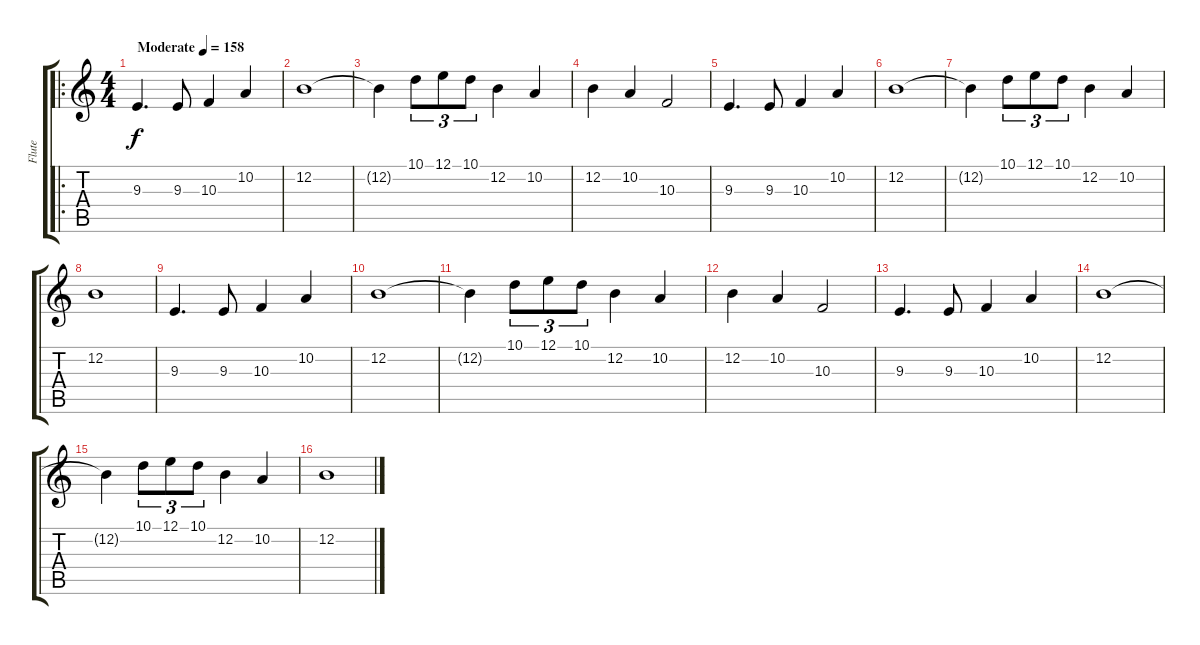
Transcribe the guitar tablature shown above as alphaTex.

\track ("Flute" "Flute") {instrument flute}
\staff {score tabs}
\tuning (E4 B3 G3 D3 A2 E2) {hide}
\ro
\ts (4 4)
\tempo (158 "Moderate")
\clef g2
\ks c
9.3.4{d dy f instrument flute} 9.3.8 10.3.4 10.2.4 |
12.2.1 |
12.2{t}.4 10.1.8{tu (3 2)} 12.1.8{tu (3 2)} 10.1.8{tu (3 2)} 12.2.4 10.2.4 |
12.2.4 10.2.4 10.3.2 |
9.3.4{d} 9.3.8 10.3.4 10.2.4 |
12.2.1 |
12.2{t}.4 10.1.8{tu (3 2)} 12.1.8{tu (3 2)} 10.1.8{tu (3 2)} 12.2.4 10.2.4 |
12.2.1 |
9.3.4{d} 9.3.8 10.3.4 10.2.4 |
12.2.1 |
12.2{t}.4 10.1.8{tu (3 2)} 12.1.8{tu (3 2)} 10.1.8{tu (3 2)} 12.2.4 10.2.4 |
12.2.4 10.2.4 10.3.2 |
9.3.4{d} 9.3.8 10.3.4 10.2.4 |
12.2.1 |
12.2{t}.4 10.1.8{tu (3 2)} 12.1.8{tu (3 2)} 10.1.8{tu (3 2)} 12.2.4 10.2.4 |
12.2.1
